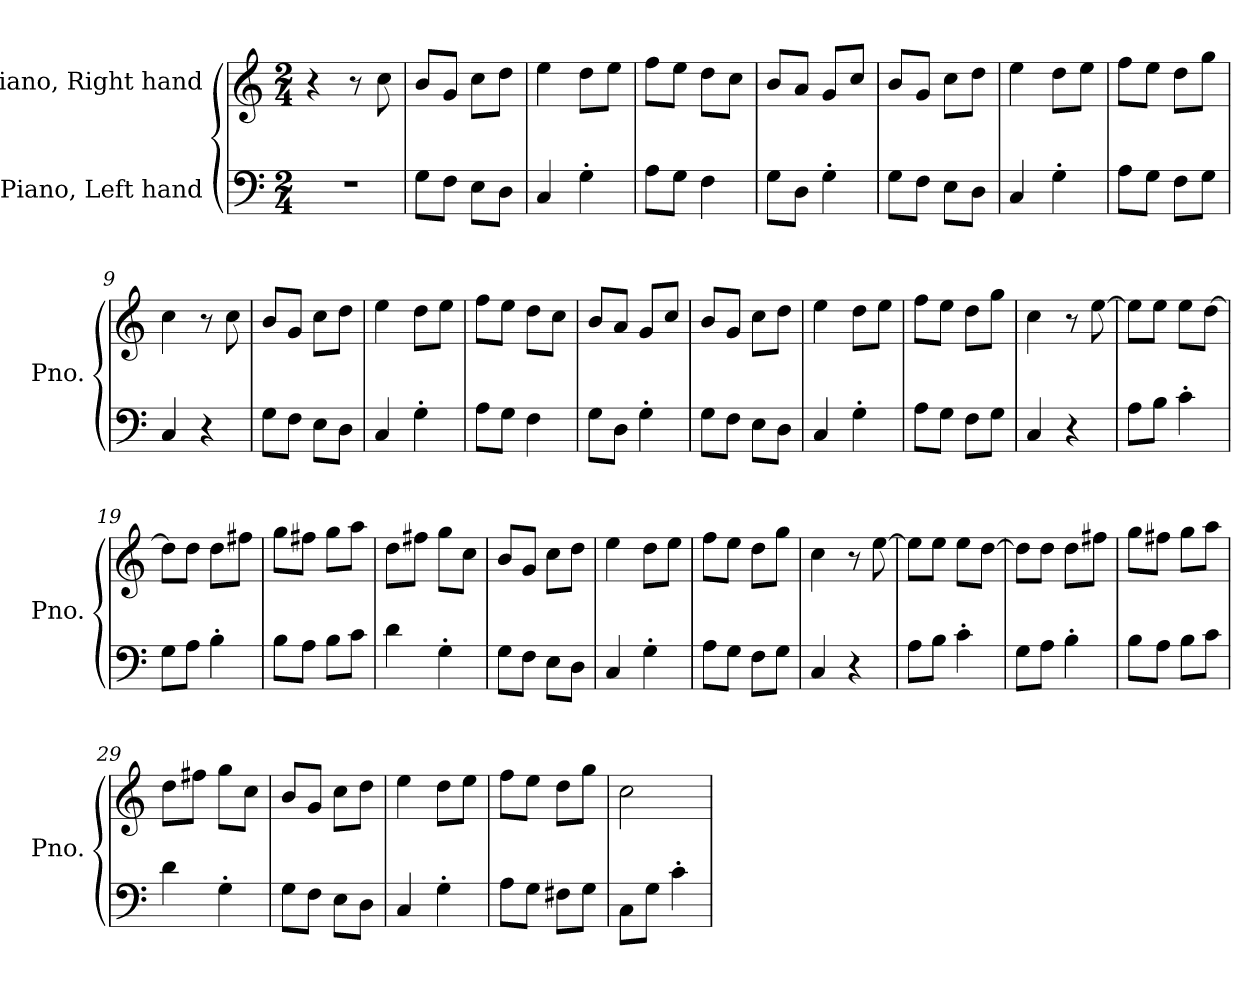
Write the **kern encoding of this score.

**kern	**kern
*part2	*part1
*staff2	*staff1
*I"Piano, Left hand	*I"Piano, Right hand
*I'Pno.	*I'Pno.
*clefF4	*clefG2
*k[]	*k[]
*M2/4	*M2/4
*MM120	*MM120
=1	=1
2r	4r
.	8r
.	8cc\
=2	=2
8G\L	8b/L
8F\J	8g/J
8E\L	8cc\L
8D\J	8dd\J
=3	=3
4C/	4ee\
4G'\	8dd\L
.	8ee\J
=4	=4
8A\L	8ff\L
8G\J	8ee\J
4F\	8dd\L
.	8cc\J
=5	=5
8G\L	8b/L
8D\J	8a/J
4G'\	8g/L
.	8cc/J
=6	=6
8G\L	8b/L
8F\J	8g/J
8E\L	8cc\L
8D\J	8dd\J
=7	=7
4C/	4ee\
4G'\	8dd\L
.	8ee\J
=8	=8
8A\L	8ff\L
8G\J	8ee\J
8F\L	8dd\L
8G\J	8gg\J
!!LO:LB:g=z
=9	=9
4C/	4cc\
4r	8r
.	8cc\
=10	=10
8G\L	8b/L
8F\J	8g/J
8E\L	8cc\L
8D\J	8dd\J
=11	=11
4C/	4ee\
4G'\	8dd\L
.	8ee\J
=12	=12
8A\L	8ff\L
8G\J	8ee\J
4F\	8dd\L
.	8cc\J
=13	=13
8G\L	8b/L
8D\J	8a/J
4G'\	8g/L
.	8cc/J
=14	=14
8G\L	8b/L
8F\J	8g/J
8E\L	8cc\L
8D\J	8dd\J
=15	=15
4C/	4ee\
4G'\	8dd\L
.	8ee\J
=16	=16
8A\L	8ff\L
8G\J	8ee\J
8F\L	8dd\L
8G\J	8gg\J
=17	=17
4C/	4cc\
4r	8r
.	[8ee\
!!LO:LB:g=z
=18	=18
8A\L	8ee\L]
8B\J	8ee\J
4c'\	8ee\L
.	[8dd\J
=19	=19
8G\L	8dd\L]
8A\J	8dd\J
4B'\	8dd\L
.	8ff#X\J
=20	=20
8B\L	8gg\L
8A\J	8ff#X\J
8B\L	8gg\L
8c\J	8aa\J
=21	=21
4d\	8dd\L
.	8ff#X\J
4G'\	8gg\L
.	8cc\J
=22	=22
8G\L	8b/L
8F\J	8g/J
8E\L	8cc\L
8D\J	8dd\J
=23	=23
4C/	4ee\
4G'\	8dd\L
.	8ee\J
=24	=24
8A\L	8ff\L
8G\J	8ee\J
8F\L	8dd\L
8G\J	8gg\J
=25	=25
4C/	4cc\
4r	8r
.	[8ee\
!!LO:LB:g=z
=26	=26
8A\L	8ee\L]
8B\J	8ee\J
4c'\	8ee\L
.	[8dd\J
=27	=27
8G\L	8dd\L]
8A\J	8dd\J
4B'\	8dd\L
.	8ff#X\J
=28	=28
8B\L	8gg\L
8A\J	8ff#X\J
8B\L	8gg\L
8c\J	8aa\J
=29	=29
4d\	8dd\L
.	8ff#X\J
4G'\	8gg\L
.	8cc\J
=30	=30
8G\L	8b/L
8F\J	8g/J
8E\L	8cc\L
8D\J	8dd\J
=31	=31
4C/	4ee\
4G'\	8dd\L
.	8ee\J
=32	=32
8A\L	8ff\L
8G\J	8ee\J
8F#X\L	8dd\L
8G\J	8gg\J
=33	=33
8C\L	2cc\
8G\J	.
4c'\	.
=	=
*-	*-
